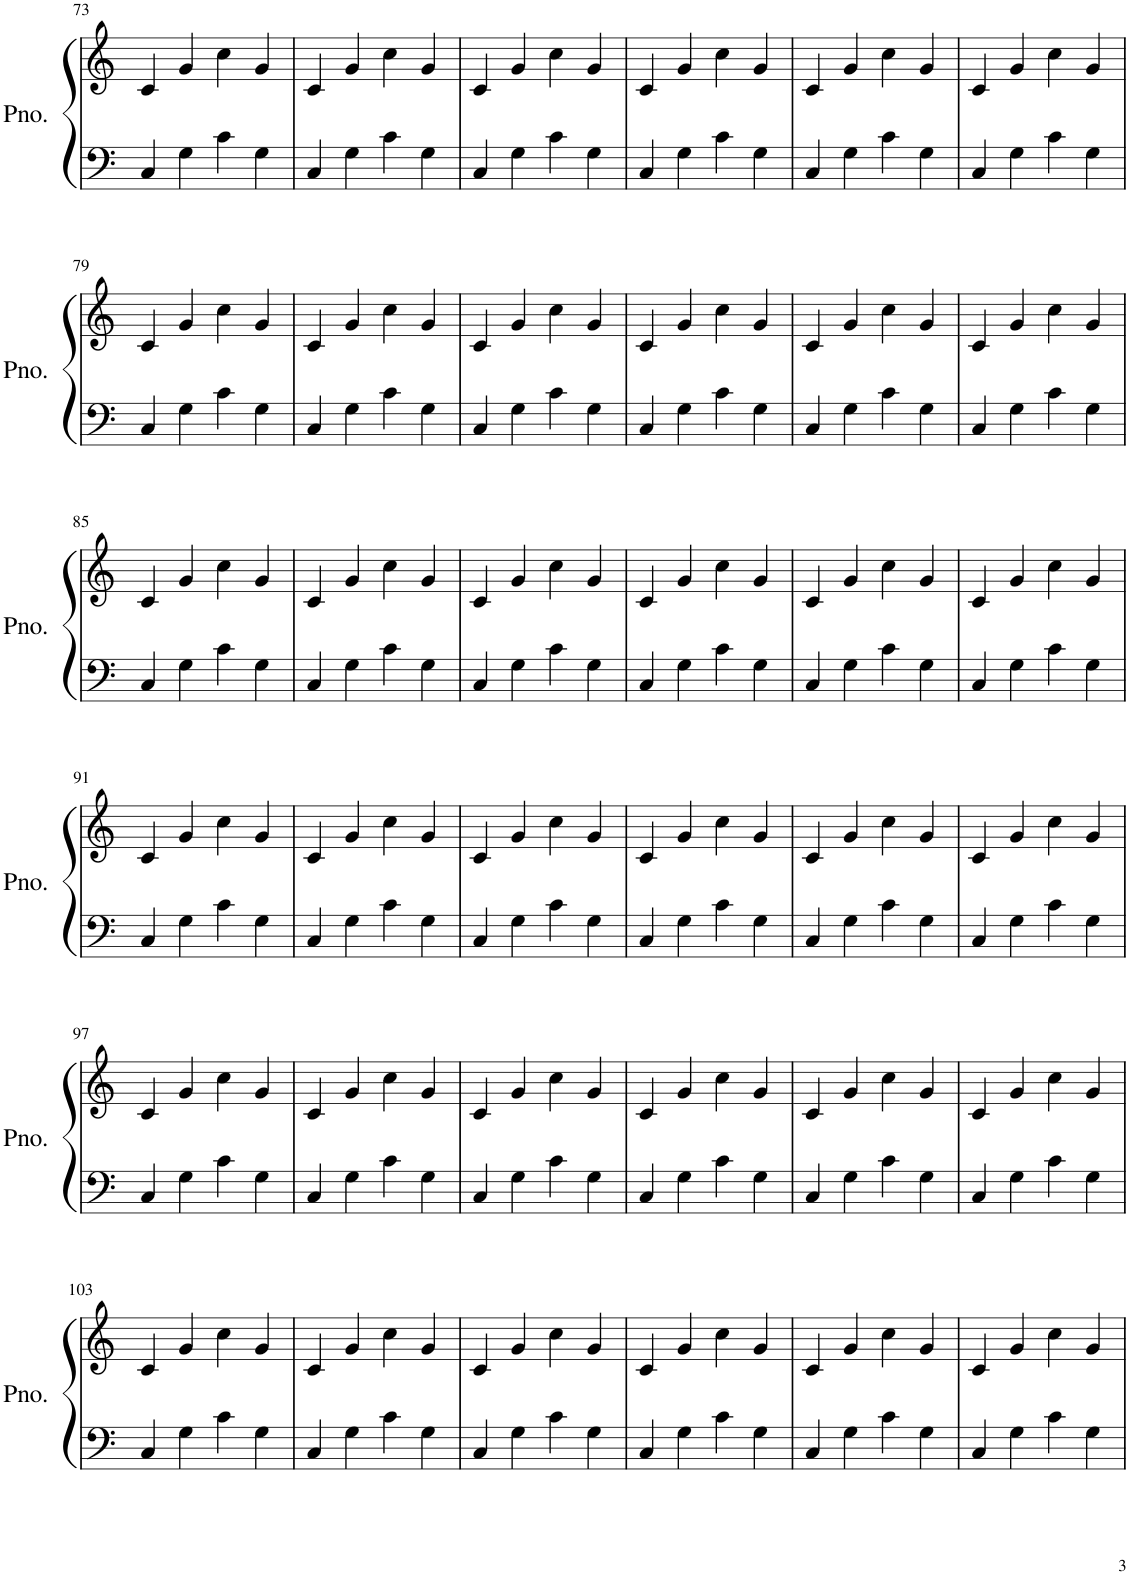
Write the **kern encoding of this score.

**kern	**kern
*part1	*part1
*staff2	*staff1
*I"Piano	*
*I'Pno.	*
!!LO:PB:g=z
*clefF4	*clefG2
*k[]	*k[]
*M4/4	*M4/4
=73	=73
4C/	4c/
4G\	4g/
4c\	4cc\
4G\	4g/
=74	=74
4C/	4c/
4G\	4g/
4c\	4cc\
4G\	4g/
=75	=75
4C/	4c/
4G\	4g/
4c\	4cc\
4G\	4g/
=76	=76
4C/	4c/
4G\	4g/
4c\	4cc\
4G\	4g/
=77	=77
4C/	4c/
4G\	4g/
4c\	4cc\
4G\	4g/
=78	=78
4C/	4c/
4G\	4g/
4c\	4cc\
4G\	4g/
!!LO:LB:g=z
=79	=79
4C/	4c/
4G\	4g/
4c\	4cc\
4G\	4g/
=80	=80
4C/	4c/
4G\	4g/
4c\	4cc\
4G\	4g/
=81	=81
4C/	4c/
4G\	4g/
4c\	4cc\
4G\	4g/
=82	=82
4C/	4c/
4G\	4g/
4c\	4cc\
4G\	4g/
=83	=83
4C/	4c/
4G\	4g/
4c\	4cc\
4G\	4g/
=84	=84
4C/	4c/
4G\	4g/
4c\	4cc\
4G\	4g/
!!LO:LB:g=z
=85	=85
4C/	4c/
4G\	4g/
4c\	4cc\
4G\	4g/
=86	=86
4C/	4c/
4G\	4g/
4c\	4cc\
4G\	4g/
=87	=87
4C/	4c/
4G\	4g/
4c\	4cc\
4G\	4g/
=88	=88
4C/	4c/
4G\	4g/
4c\	4cc\
4G\	4g/
=89	=89
4C/	4c/
4G\	4g/
4c\	4cc\
4G\	4g/
=90	=90
4C/	4c/
4G\	4g/
4c\	4cc\
4G\	4g/
!!LO:LB:g=z
=91	=91
4C/	4c/
4G\	4g/
4c\	4cc\
4G\	4g/
=92	=92
4C/	4c/
4G\	4g/
4c\	4cc\
4G\	4g/
=93	=93
4C/	4c/
4G\	4g/
4c\	4cc\
4G\	4g/
=94	=94
4C/	4c/
4G\	4g/
4c\	4cc\
4G\	4g/
=95	=95
4C/	4c/
4G\	4g/
4c\	4cc\
4G\	4g/
=96	=96
4C/	4c/
4G\	4g/
4c\	4cc\
4G\	4g/
!!LO:LB:g=z
=97	=97
4C/	4c/
4G\	4g/
4c\	4cc\
4G\	4g/
=98	=98
4C/	4c/
4G\	4g/
4c\	4cc\
4G\	4g/
=99	=99
4C/	4c/
4G\	4g/
4c\	4cc\
4G\	4g/
=100	=100
4C/	4c/
4G\	4g/
4c\	4cc\
4G\	4g/
=101	=101
4C/	4c/
4G\	4g/
4c\	4cc\
4G\	4g/
=102	=102
4C/	4c/
4G\	4g/
4c\	4cc\
4G\	4g/
!!LO:LB:g=z
=103	=103
4C/	4c/
4G\	4g/
4c\	4cc\
4G\	4g/
=104	=104
4C/	4c/
4G\	4g/
4c\	4cc\
4G\	4g/
=105	=105
4C/	4c/
4G\	4g/
4c\	4cc\
4G\	4g/
=106	=106
4C/	4c/
4G\	4g/
4c\	4cc\
4G\	4g/
=107	=107
4C/	4c/
4G\	4g/
4c\	4cc\
4G\	4g/
=108	=108
4C/	4c/
4G\	4g/
4c\	4cc\
4G\	4g/
=	=
*-	*-
